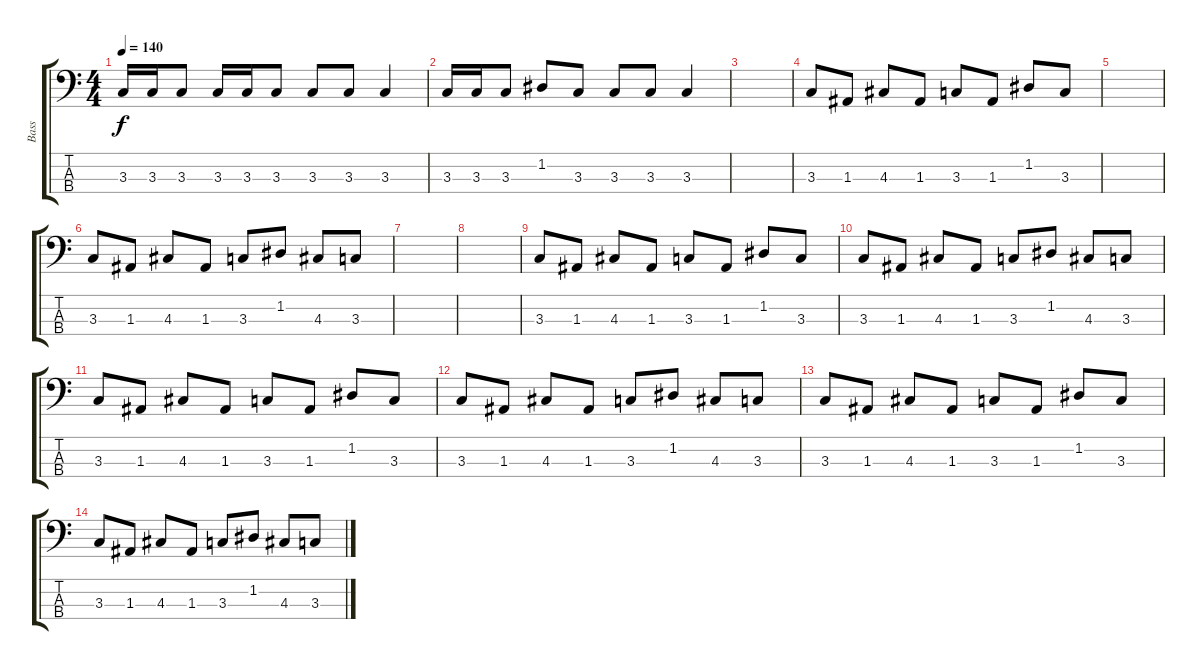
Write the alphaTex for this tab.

\track ("Bass" "Bass") {instrument electricbassfinger}
\staff {score tabs}
\tuning (G2 D2 A1 E1) {hide}
\ts (4 4)
\tempo 140
\clef f4
\ks c
3.3.16{dy f} 3.3.16 3.3.8 3.3.16 3.3.16 3.3.8 3.3.8 3.3.8 3.3.4 |
3.3.16 3.3.16 3.3.8 1.2.8 3.3.8 3.3.8 3.3.8 3.3.4 |
|
3.3.8 1.3.8 4.3.8 1.3.8 3.3.8 1.3.8 1.2.8 3.3.8 |
|
3.3.8 1.3.8 4.3.8 1.3.8 3.3.8 1.2.8 4.3.8 3.3.8 |
|
|
3.3.8 1.3.8 4.3.8 1.3.8 3.3.8 1.3.8 1.2.8 3.3.8 |
3.3.8 1.3.8 4.3.8 1.3.8 3.3.8 1.2.8 4.3.8 3.3.8 |
3.3.8 1.3.8 4.3.8 1.3.8 3.3.8 1.3.8 1.2.8 3.3.8 |
3.3.8 1.3.8 4.3.8 1.3.8 3.3.8 1.2.8 4.3.8 3.3.8 |
3.3.8 1.3.8 4.3.8 1.3.8 3.3.8 1.3.8 1.2.8 3.3.8 |
3.3.8 1.3.8 4.3.8 1.3.8 3.3.8 1.2.8 4.3.8 3.3.8
